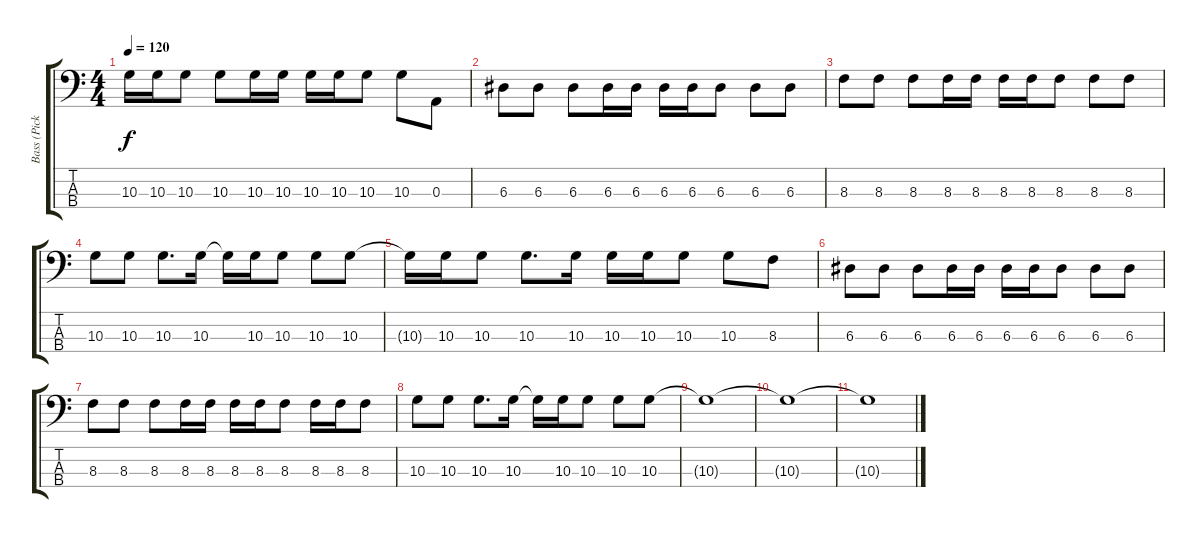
\track ("Bass (Pick)" "Bass (Pick") {instrument electricbasspick}
\staff {score tabs}
\tuning (G2 D2 A1 E1) {hide}
\ts (4 4)
\tempo 120
\clef f4
\ks c
10.3.16{dy f} 10.3.16 10.3.8 10.3.8 10.3.16 10.3.16 10.3.16 10.3.16 10.3.8 10.3.8 0.3.8 |
6.3.8 6.3.8 6.3.8 6.3.16 6.3.16 6.3.16 6.3.16 6.3.8 6.3.8 6.3.8 |
8.3.8 8.3.8 8.3.8 8.3.16 8.3.16 8.3.16 8.3.16 8.3.8 8.3.8 8.3.8 |
10.3.8 10.3.8 10.3.8{d} 10.3.16 10.3{t}.16 10.3.16 10.3.8 10.3.8 10.3.8 |
10.3{t}.16 10.3.16 10.3.8 10.3.8{d} 10.3.16 10.3.16 10.3.16 10.3.8 10.3.8 8.3.8 |
6.3.8 6.3.8 6.3.8 6.3.16 6.3.16 6.3.16 6.3.16 6.3.8 6.3.8 6.3.8 |
8.3.8 8.3.8 8.3.8 8.3.16 8.3.16 8.3.16 8.3.16 8.3.8 8.3.16 8.3.16 8.3.8 |
10.3.8 10.3.8 10.3.8{d} 10.3.16 10.3{t}.16 10.3.16 10.3.8 10.3.8 10.3.8 |
10.3{t}.1 |
10.3{t}.1 |
10.3{t}.1
